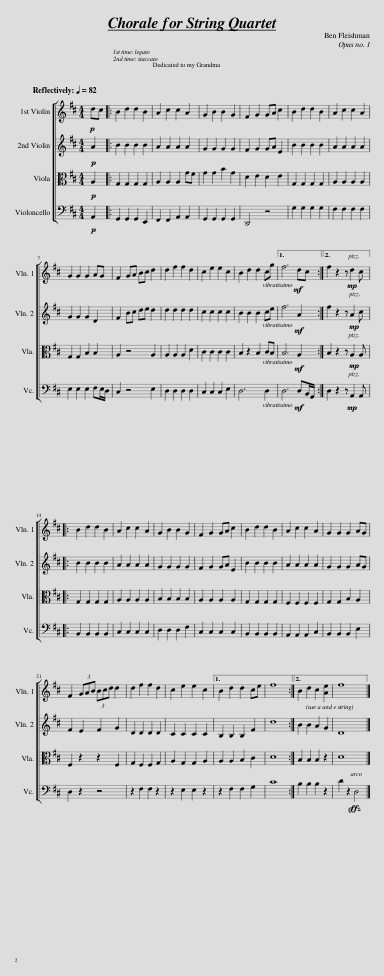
X:1
%%score [ 1 2 3 4 ]
L:1/8
Q:1/4=82
M:4/4
I:linebreak $
K:D
V:1 treble
V:2 treble
V:3 alto
V:4 bass
V:1
!p! dc |: B2 d2 d2 B2 | A2 c2 c2 A2 | G2 B2 B2 G2 | F2 G2 GA c2 | %5
 B2 d2 d2 B2 | A2 c2 c2 A2 |$ G2 G2 G2 AG | F2 GA Bc d2 | d2 f2 f2 d2 | %10
 c2 e2 e2 c2 | B2 d2 d2 cg |1 f6!mf! dc :|2 f2 z2 z!mp! d2 c |:$ B2 d2 d2 B2 | %15
 A2 c2 c2 A2 | G2 B2 B2 G2 | F2 G2 GA c2 | B2 d2 d2 B2 | A2 c2 c2 A2 | %20
 G2 G2 G2 AG |$ F2 (3GAB (3Bcd d2 | d2 f2 f2 d2 | c2 e2 e2 c2 |1 B2 d2 d2 ce | %25
 f8 :|2 B2 d2 c2 [Ae]2 | f8 |] %28
V:2
!p! A2 |: B2 B2 B2 B2 | A2 A2 A2 A2 | G2 G2 G2 G2 | F2 G2 GA E2 | %5
 B2 B2 B2 B2 | A2 A2 A2 A2 |$ G2 G2 G2 D2 | F2 Bc de d2 | d2 d2 d2 d2 | %10
 c2 c2 c2 c2 | B2 B2 B2 ce |1 f6!mf! A2 :|2 f2 z2 z!mp! A2 c |:$ B2 B2 B2 B2 | %15
 A2 A2 A2 A2 | G2 G2 G2 G2 | F2 G2 GA E2 | B2 B2 B2 B2 | A2 A2 A2 A2 | %20
 G2 G2 G2 AG |$ F2 E2 F2 G2 | D2 D2 D2 D2 | C2 C2 C2 C2 |1 B,2 B,2 B,2 F2 | %25
 d8 :|2 B2 B2 A2 G2 | D8 |] %28
V:3
!p! A,2 |: G,2 G,2 G,2 G,2 | A,2 A,2 A,2 GF | G2 G2 B2 G2 | D2 E2 D2 E2 | %5
 G,2 G,2 G,2 G,2 | A,2 A,2 A,2 A,2 |$ G,2 G,2 B,2 B,2 | A,2 z4 A,2 | A,2 A,2 A,2 D2 | %10
 C2 C2 C2 C2 | B,2 z2 B,2 CB, |1 B,6!mf! A,2 :|2 B,2 z2 z!mp! A,2 A, |:$ G,2 G,2 G,2 G,2 | %15
 A,2 A,2 A,2 A,2 | B,2 B,2 B,2 B,2 | A,2 A,2 A,2 A,2 | G,2 G,2 G,2 G,2 | F,2 F,2 F,2 F,2 | %20
 G,2 G,2 B,2 A,2 |$ F,2 z2 z2 F,2 | G,2 F,2 F,2 G,2 | A,2 G,2 G,2 A,2 |1 A,2 A,2 B,2 C2 | %25
 D8 :|2 B,2 B,2 B,2 z2 | D8 |] %28
V:4
!p! A,,2 |: G,,2 G,,2 G,,2 E,,2 | F,,2 F,,2 A,,2 A,,2 | G,,2 G,,2 G,,2 G,,2 | D,,4 z4 | %5
 G,2 G,2 G,2 G,2 | F,2 F,2 F,2 F,2 |$ E,2 E,2 E,2 F,E,/D,/ | C,2 z4 E,2 | D,2 D,2 D,2 D,2 | %10
 C,2 C,2 C,2 E,2 | D,6 D,2 |1 D,6!mf! D,B,,/G,,/ :|2 D,2 z2 z!mp! A,,2 A,, |:$ B,,2 B,,2 B,,2 B,,2 | %15
 C,2 C,2 C,2 C,2 | D,2 D,2 D,2 F,2 | C,2 C,2 C,2 C,2 | B,,2 B,,2 B,,2 B,,2 | A,,2 A,,2 A,,2 C,2 | %20
 B,,2 B,,2 B,,2 E,2 |$ D,2 z2 z4 | z2 F,2 F,2 z2 | z2 E,2 E,2 z2 |1 z2 F,2 F,2 G,2 | %25
 C8 :|2 B,2 B,2 B,2 z2 | D2 z2 D,4 |] %28
